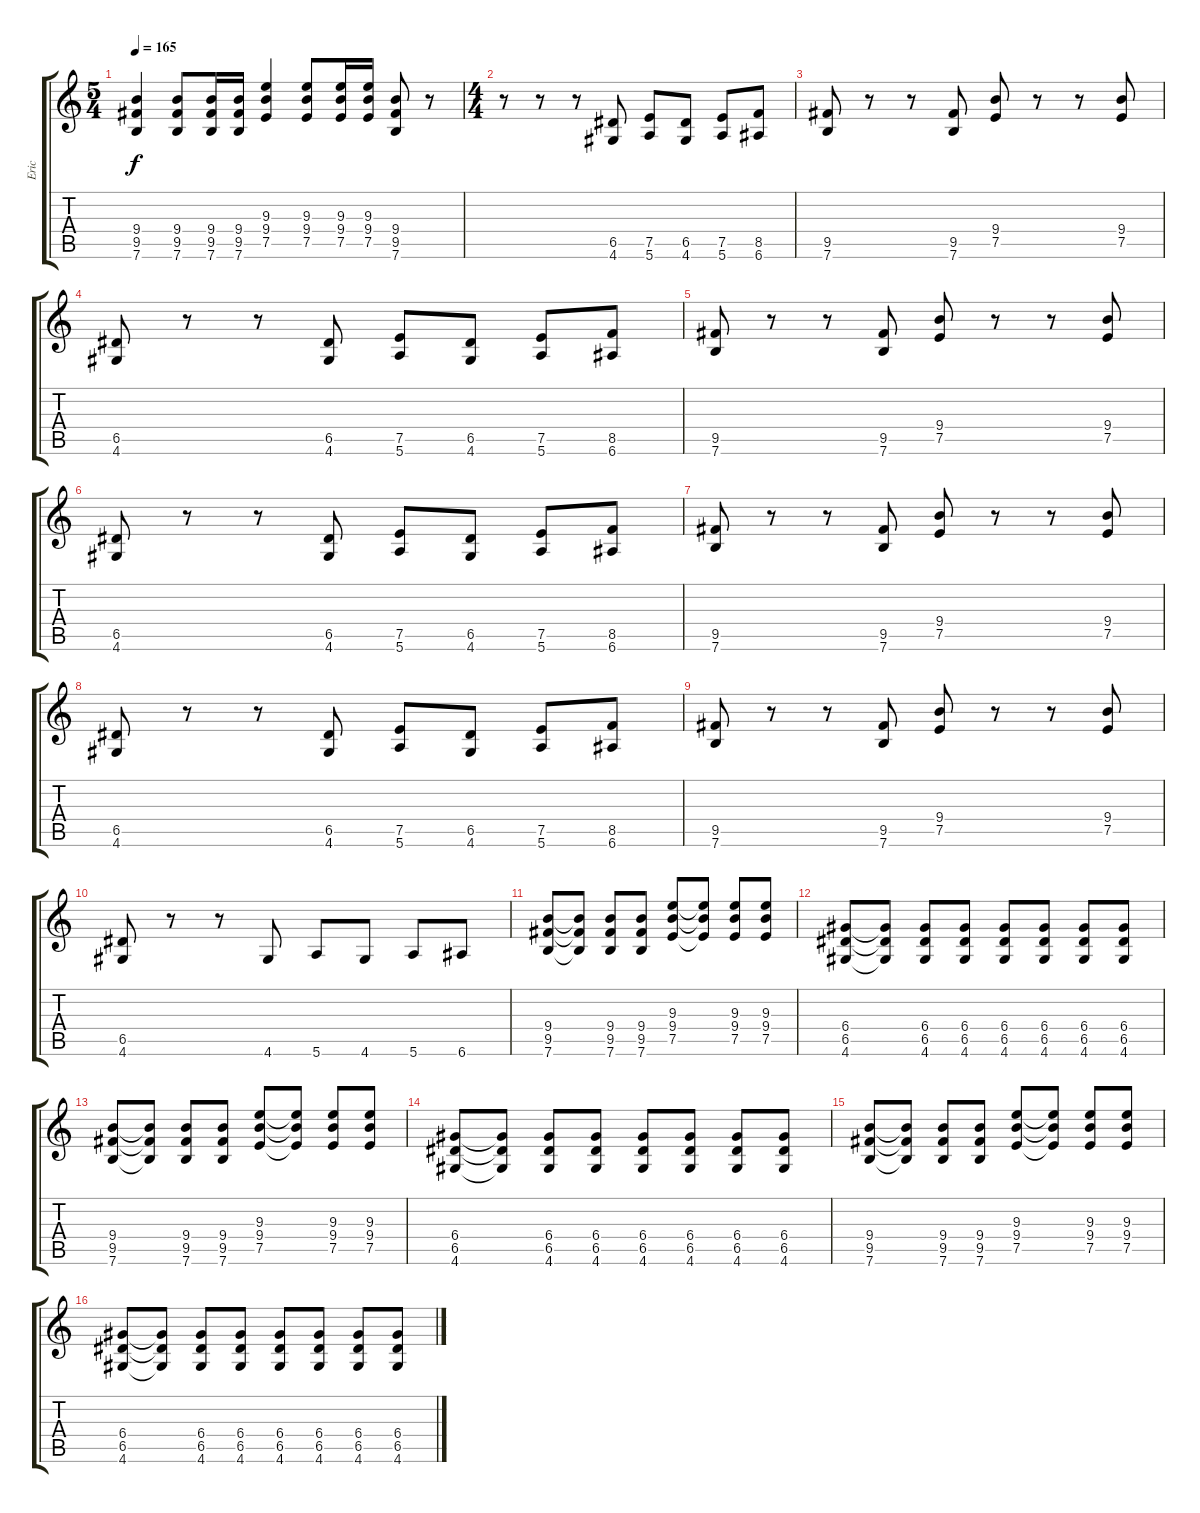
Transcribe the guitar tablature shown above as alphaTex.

\track ("Eric" "Eric") {instrument distortionguitar}
\staff {score tabs}
\tuning (E4 B3 G3 D3 A2 E2) {hide}
\ts (5 4)
\tempo 165
\clef g2
\ks c
(9.4 9.5 7.6).4{dy f instrument distortionguitar} (9.4 9.5 7.6).8 (9.4 9.5 7.6).16 (9.4 9.5 7.6).16 (9.3 9.4 7.5).4 (9.3 9.4 7.5).8 (9.3 9.4 7.5).16 (9.3 9.4 7.5).16 (9.4 9.5 7.6).8 r.8 |
\ts (4 4)
r.8{instrument electricguitarmuted} r.8 r.8 (6.5 4.6).8 (7.5 5.6).8 (6.5 4.6).8 (7.5 5.6).8 (8.5 6.6).8 |
(9.5 7.6).8{instrument electricguitarmuted} r.8 r.8 (9.5 7.6).8 (9.4 7.5).8 r.8 r.8 (9.4 7.5).8 |
(6.5 4.6).8{instrument electricguitarmuted} r.8 r.8 (6.5 4.6).8 (7.5 5.6).8 (6.5 4.6).8 (7.5 5.6).8 (8.5 6.6).8 |
(9.5 7.6).8{instrument electricguitarmuted} r.8 r.8 (9.5 7.6).8 (9.4 7.5).8 r.8 r.8 (9.4 7.5).8 |
(6.5 4.6).8{instrument electricguitarmuted} r.8 r.8 (6.5 4.6).8 (7.5 5.6).8 (6.5 4.6).8 (7.5 5.6).8 (8.5 6.6).8 |
(9.5 7.6).8{instrument electricguitarmuted} r.8 r.8 (9.5 7.6).8 (9.4 7.5).8 r.8 r.8 (9.4 7.5).8 |
(6.5 4.6).8{instrument electricguitarmuted} r.8 r.8 (6.5 4.6).8 (7.5 5.6).8 (6.5 4.6).8 (7.5 5.6).8 (8.5 6.6).8 |
(9.5 7.6).8{instrument electricguitarmuted} r.8 r.8 (9.5 7.6).8 (9.4 7.5).8 r.8 r.8 (9.4 7.5).8 |
(6.5 4.6).8{instrument electricguitarmuted} r.8 r.8 4.6.8{instrument distortionguitar} 5.6.8 4.6.8 5.6.8 6.6.8 |
(9.4 9.5 7.6).8{instrument distortionguitar} (9.4{t} 9.5{t} 7.6{t}).8 (9.4 9.5 7.6).8 (9.4 9.5 7.6).8 (9.3 9.4 7.5).8 (9.3{t} 9.4{t} 7.5{t}).8 (9.3 9.4 7.5).8 (9.3 9.4 7.5).8 |
(6.4 6.5 4.6).8{instrument distortionguitar} (6.4{t} 6.5{t} 4.6{t}).8 (6.4 6.5 4.6).8 (6.4 6.5 4.6).8 (6.4 6.5 4.6).8 (6.4 6.5 4.6).8 (6.4 6.5 4.6).8 (6.4 6.5 4.6).8 |
(9.4 9.5 7.6).8{instrument distortionguitar} (9.4{t} 9.5{t} 7.6{t}).8 (9.4 9.5 7.6).8 (9.4 9.5 7.6).8 (9.3 9.4 7.5).8 (9.3{t} 9.4{t} 7.5{t}).8 (9.3 9.4 7.5).8 (9.3 9.4 7.5).8 |
(6.4 6.5 4.6).8{instrument distortionguitar} (6.4{t} 6.5{t} 4.6{t}).8 (6.4 6.5 4.6).8 (6.4 6.5 4.6).8 (6.4 6.5 4.6).8 (6.4 6.5 4.6).8 (6.4 6.5 4.6).8 (6.4 6.5 4.6).8 |
(9.4 9.5 7.6).8{instrument distortionguitar} (9.4{t} 9.5{t} 7.6{t}).8 (9.4 9.5 7.6).8 (9.4 9.5 7.6).8 (9.3 9.4 7.5).8 (9.3{t} 9.4{t} 7.5{t}).8 (9.3 9.4 7.5).8 (9.3 9.4 7.5).8 |
(6.4 6.5 4.6).8{instrument distortionguitar} (6.4{t} 6.5{t} 4.6{t}).8 (6.4 6.5 4.6).8 (6.4 6.5 4.6).8 (6.4 6.5 4.6).8 (6.4 6.5 4.6).8 (6.4 6.5 4.6).8 (6.4 6.5 4.6).8
